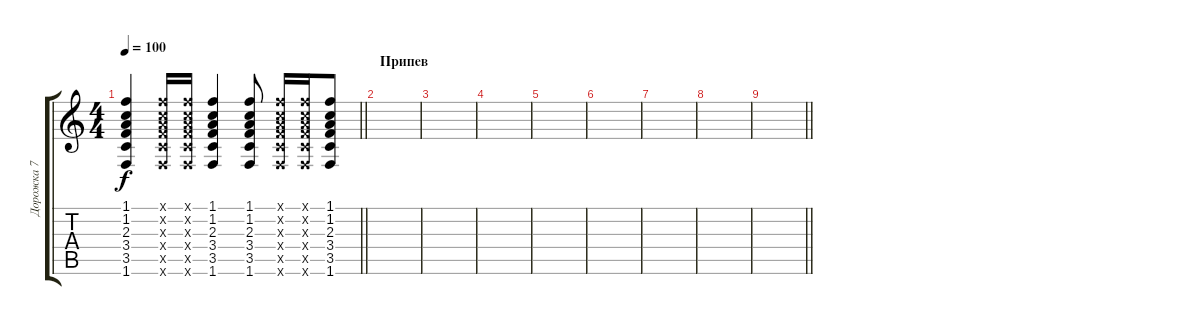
\track ("Дорожка 7" "Дорожка 7") {instrument acousticguitarsteel}
\staff {score tabs}
\tuning (E4 B3 G3 D3 A2 E2) {hide}
\ts (4 4)
\tempo 100
\clef g2
\barLineRight lightlight
\ks c
(1.1 1.2 2.3 3.4 3.5 1.6).4{dy f} (1.1{x} 1.2{x} 2.3{x} 3.4{x} 3.5{x} 1.6{x}).16 (1.1{x} 1.2{x} 2.3{x} 3.4{x} 3.5{x} 1.6{x}).16 (1.1 1.2 2.3 3.4 3.5 1.6).4 (1.1 1.2 2.3 3.4 3.5 1.6).8 (1.1{x} 1.2{x} 2.3{x} 3.4{x} 3.5{x} 1.6{x}).16 (1.1{x} 1.2{x} 2.3{x} 3.4{x} 3.5{x} 1.6{x}).16 (1.1 1.2 2.3 3.4 3.5 1.6).8 |
\section ("" "Припев")
|
|
|
|
|
|
|
\barLineRight lightlight
